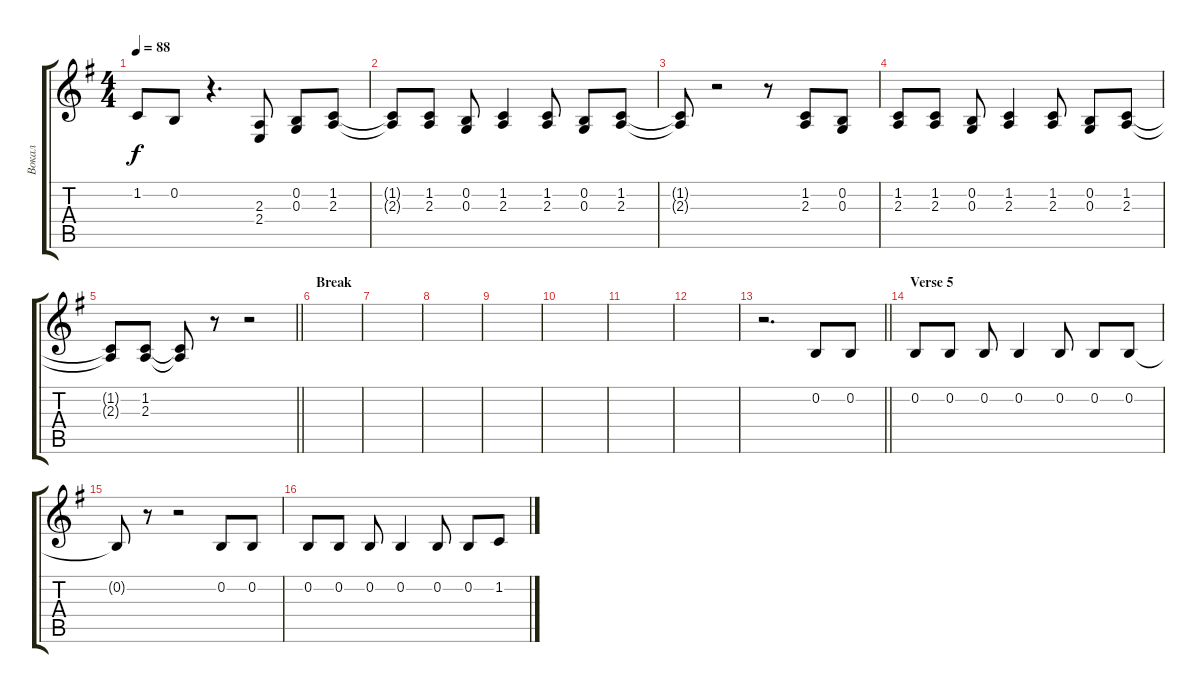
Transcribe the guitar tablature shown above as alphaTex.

\track ("Вокал" "Вокал") {instrument trumpet}
\staff {score tabs}
\tuning (E4 B3 G3 D3 A2 E2) {hide}
\ts (4 4)
\tempo 88
\clef g2
\ks eminor
1.2{t}.8{dy f} 0.2.8 r.4{d} (2.3 2.4).8 (0.2 0.3).8 (1.2 2.3).8 |
(1.2{t} 2.3{t}).8 (1.2 2.3).8 (0.2 0.3).8 (1.2 2.3).4 (1.2 2.3).8 (0.2 0.3).8 (1.2 2.3).8 |
(1.2{t} 2.3{t}).8 r.2 r.8 (1.2 2.3).8 (0.2 0.3).8 |
(1.2 2.3).8 (1.2 2.3).8 (0.2 0.3).8 (1.2 2.3).4 (1.2 2.3).8 (0.2 0.3).8 (1.2 2.3).8 |
\barLineRight lightlight
(1.2{t} 2.3{t}).8 (1.2 2.3).8 (1.2{t} 2.3{t}).8 r.8 r.2 |
\section ("" "Break")
|
|
|
|
|
|
|
\barLineRight lightlight
r.2{d} 0.2.8 0.2.8 |
\section ("" "Verse 5")
0.2.8 0.2.8 0.2.8 0.2.4 0.2.8 0.2.8 0.2.8 |
0.2{t}.8 r.8 r.2 0.2.8 0.2.8 |
0.2.8 0.2.8 0.2.8 0.2.4 0.2.8 0.2.8 1.2.8
